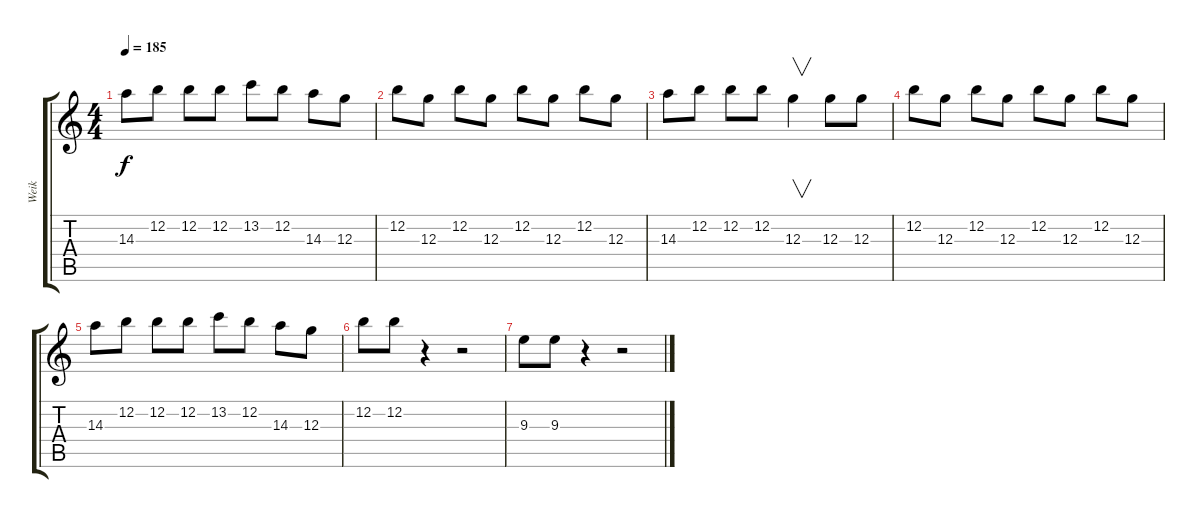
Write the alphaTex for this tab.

\track ("Weik" "Weik") {instrument overdrivenguitar}
\staff {score tabs}
\tuning (E4 B3 G3 D3 A2 E2) {hide}
\ts (4 4)
\tempo 185
\clef g2
\ks c
14.3.8{dy f} 12.2.8 12.2.8 12.2.8 13.2.8 12.2.8 14.3.8 12.3.8 |
12.2.8 12.3.8 12.2.8 12.3.8 12.2.8 12.3.8 12.2.8 12.3.8 |
14.3.8 12.2.8 12.2.8 12.2.8 12.3.4{v} 12.3.8 12.3.8 |
12.2.8 12.3.8 12.2.8 12.3.8 12.2.8 12.3.8 12.2.8 12.3.8 |
14.3.8 12.2.8 12.2.8 12.2.8 13.2.8 12.2.8 14.3.8 12.3.8 |
12.2.8 12.2.8 r.4 r.2 |
9.3.8 9.3.8 r.4 r.2
